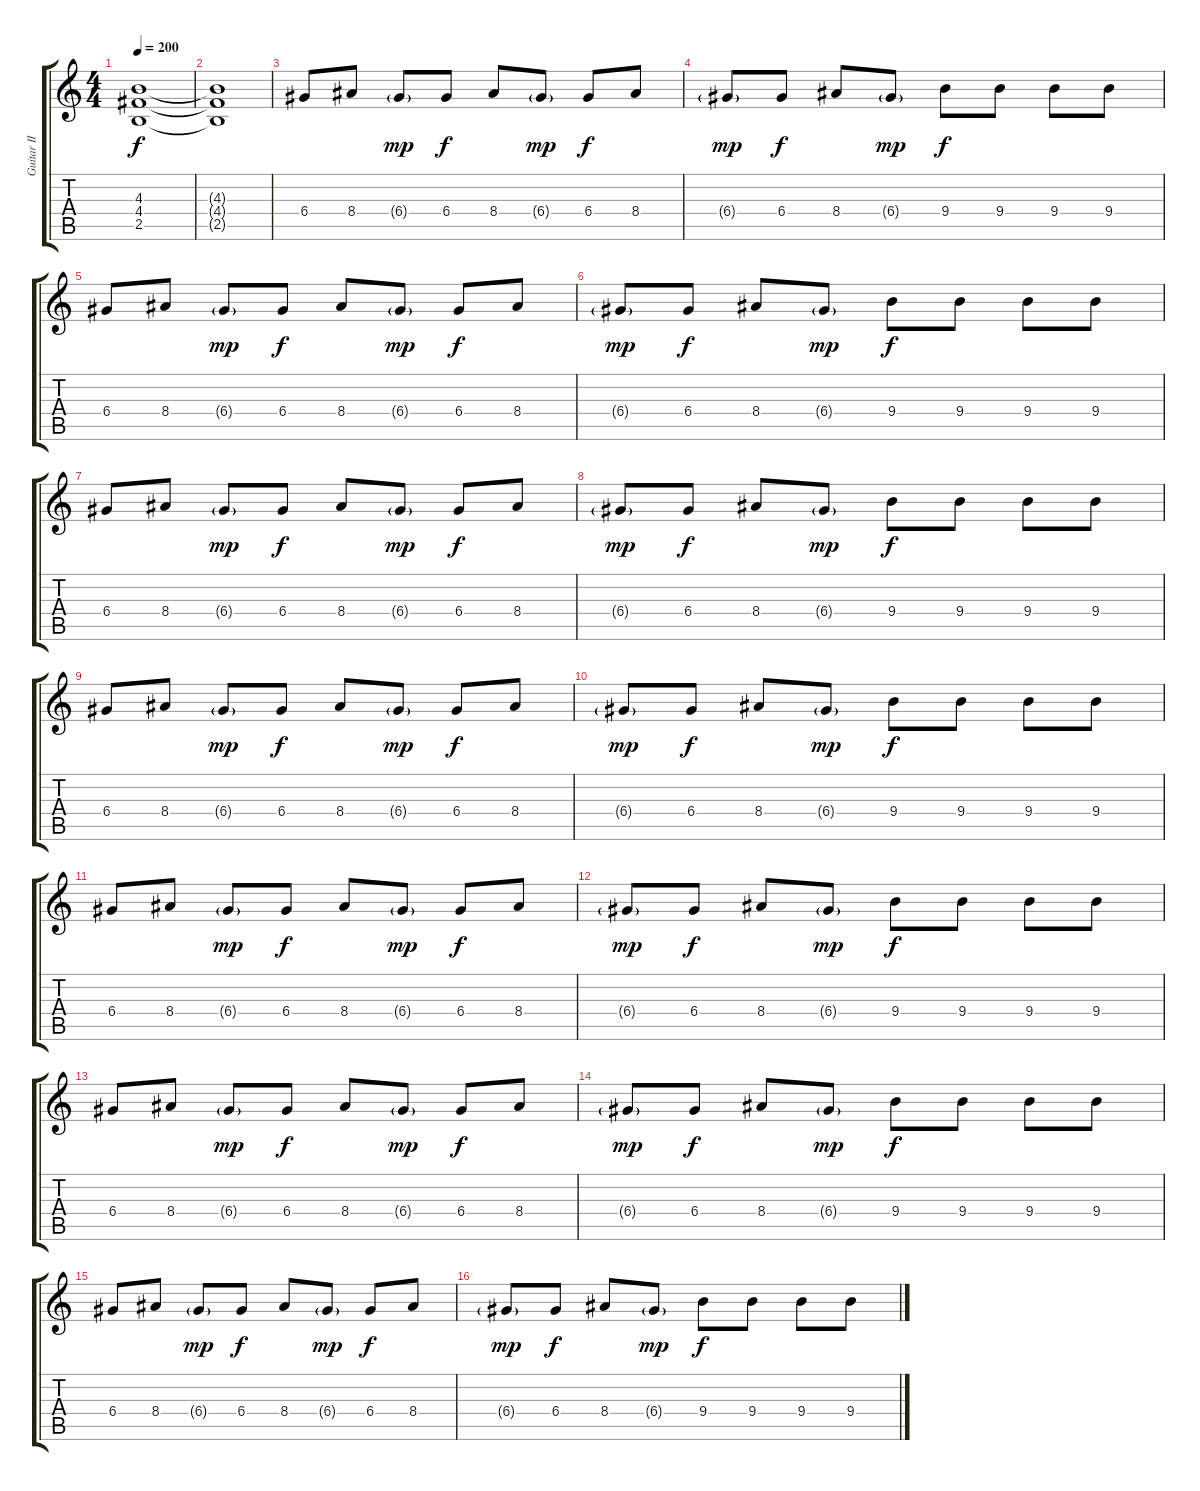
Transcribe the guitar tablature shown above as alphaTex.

\track ("Guitar II" "Guitar II") {instrument distortionguitar}
\staff {score tabs}
\tuning (E4 B3 G3 D3 A2 E2) {hide}
\ts (4 4)
\tempo 200
\clef g2
\ks c
(4.3{t} 4.4{t} 2.5{t}).1{dy f} |
(4.3{t} 4.4{t} 2.5{t}).1 |
6.4.8{volume 9} 8.4.8 6.4{g}.8{dy mp} 6.4.8{dy f} 8.4.8 6.4{g}.8{dy mp} 6.4.8{dy f} 8.4.8 |
6.4{g}.8{dy mp} 6.4.8{dy f} 8.4.8 6.4{g}.8{dy mp} 9.4.8{dy f} 9.4.8 9.4.8 9.4.8 |
6.4.8{volume 9} 8.4.8 6.4{g}.8{dy mp} 6.4.8{dy f} 8.4.8 6.4{g}.8{dy mp} 6.4.8{dy f} 8.4.8 |
6.4{g}.8{dy mp} 6.4.8{dy f} 8.4.8 6.4{g}.8{dy mp} 9.4.8{dy f} 9.4.8 9.4.8 9.4.8 |
6.4.8{volume 9} 8.4.8 6.4{g}.8{dy mp} 6.4.8{dy f} 8.4.8 6.4{g}.8{dy mp} 6.4.8{dy f} 8.4.8 |
6.4{g}.8{dy mp} 6.4.8{dy f} 8.4.8 6.4{g}.8{dy mp} 9.4.8{dy f} 9.4.8 9.4.8 9.4.8 |
6.4.8{volume 9} 8.4.8 6.4{g}.8{dy mp} 6.4.8{dy f} 8.4.8 6.4{g}.8{dy mp} 6.4.8{dy f} 8.4.8 |
6.4{g}.8{dy mp} 6.4.8{dy f} 8.4.8 6.4{g}.8{dy mp} 9.4.8{dy f} 9.4.8 9.4.8 9.4.8 |
6.4.8{volume 9} 8.4.8 6.4{g}.8{dy mp} 6.4.8{dy f} 8.4.8 6.4{g}.8{dy mp} 6.4.8{dy f} 8.4.8 |
6.4{g}.8{dy mp} 6.4.8{dy f} 8.4.8 6.4{g}.8{dy mp} 9.4.8{dy f} 9.4.8 9.4.8 9.4.8 |
6.4.8{volume 9} 8.4.8 6.4{g}.8{dy mp} 6.4.8{dy f} 8.4.8 6.4{g}.8{dy mp} 6.4.8{dy f} 8.4.8 |
6.4{g}.8{dy mp} 6.4.8{dy f} 8.4.8 6.4{g}.8{dy mp} 9.4.8{dy f} 9.4.8 9.4.8 9.4.8 |
6.4.8{volume 9} 8.4.8 6.4{g}.8{dy mp} 6.4.8{dy f} 8.4.8 6.4{g}.8{dy mp} 6.4.8{dy f} 8.4.8 |
6.4{g}.8{dy mp} 6.4.8{dy f} 8.4.8 6.4{g}.8{dy mp} 9.4.8{dy f} 9.4.8 9.4.8 9.4.8
